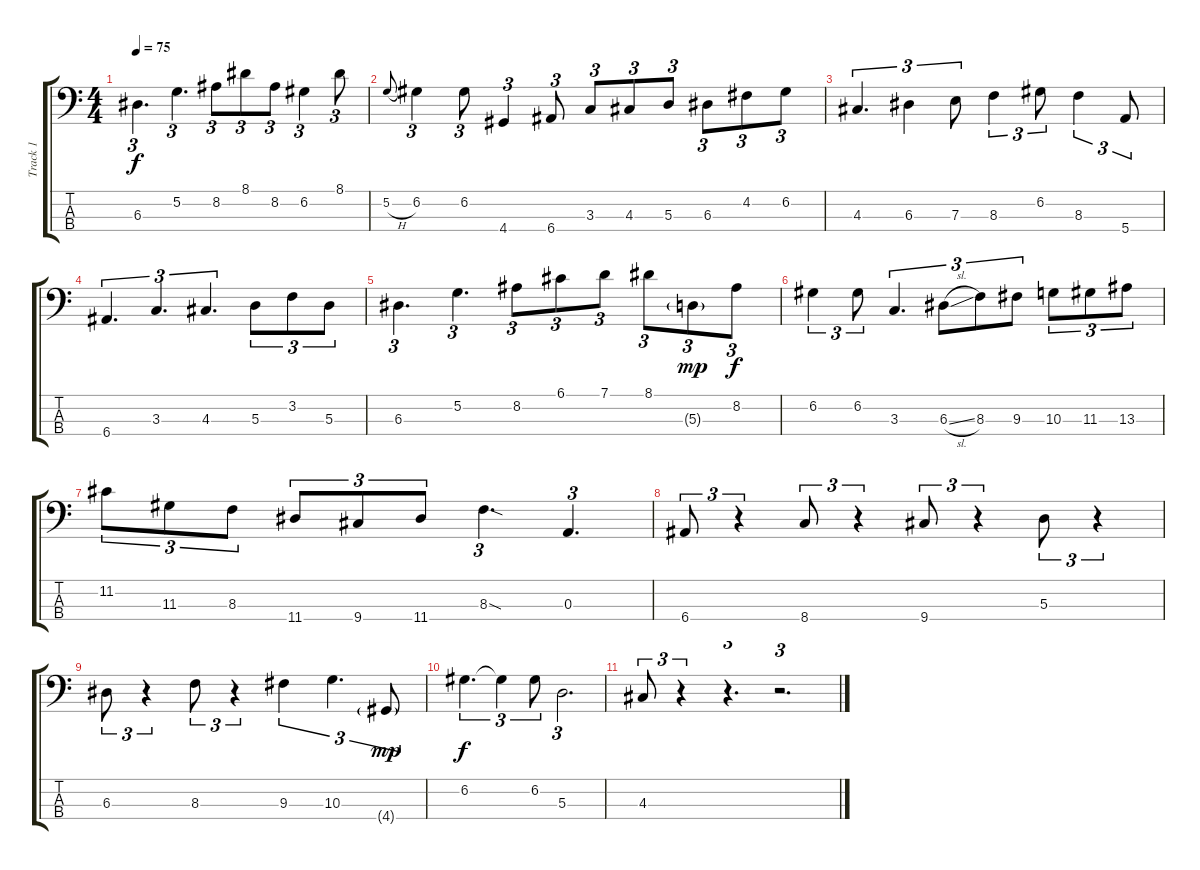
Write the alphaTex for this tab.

\track ("Track 1" "Track 1") {instrument electricbassfinger}
\staff {score tabs}
\tuning (G2 D2 A1 E1) {hide}
\ts (4 4)
\tempo 75
\clef f4
\ks c
6.3.4{d tu (3 2) dy f} 5.2.4{d tu (3 2)} 8.2.8{tu (3 2)} 8.1.8{tu (3 2)} 8.2.8{tu (3 2)} 6.2.4{tu (3 2)} 8.1.8{tu (3 2)} |
5.2{h}.8{gr onbeat} 6.2.4{tu (3 2)} 6.2.8{tu (3 2)} 4.4.4{tu (3 2)} 6.4.8{tu (3 2)} 3.3.8{tu (3 2)} 4.3.8{tu (3 2)} 5.3.8{tu (3 2)} 6.3.8{tu (3 2)} 4.2.8{tu (3 2)} 6.2.8{tu (3 2)} |
4.3.4{d tu (3 2)} 6.3.4{tu (3 2)} 7.3.8{tu (3 2)} 8.3.4{tu (3 2)} 6.2.8{tu (3 2)} 8.3.4{tu (3 2)} 5.4.8{tu (3 2)} |
6.4.4{d tu (3 2)} 3.3.4{d tu (3 2)} 4.3.4{d tu (3 2)} 5.3.8{tu (3 2)} 3.2.8{tu (3 2)} 5.3.8{tu (3 2)} |
6.3.4{d tu (3 2)} 5.2.4{d tu (3 2)} 8.2.8{tu (3 2)} 6.1.8{tu (3 2)} 7.1.8{tu (3 2)} 8.1.8{tu (3 2)} 5.3{g}.8{tu (3 2) dy mp} 8.2.8{tu (3 2) dy f} |
6.2.4{tu (3 2)} 6.2.8{tu (3 2)} 3.3.4{d tu (3 2)} 6.3{sl}.8{tu (3 2)} 8.3.8{tu (3 2)} 9.3.8{tu (3 2)} 10.3.8{tu (3 2)} 11.3.8{tu (3 2)} 13.3.8{tu (3 2)} |
11.2.8{tu (3 2)} 11.3.8{tu (3 2)} 8.3.8{tu (3 2)} 11.4.8{tu (3 2)} 9.4.8{tu (3 2)} 11.4.8{tu (3 2)} 8.3{sod}.4{d tu (3 2)} 0.3.4{d tu (3 2)} |
6.4.8{tu (3 2)} r.4{tu (3 2)} 8.4.8{tu (3 2)} r.4{tu (3 2)} 9.4.8{tu (3 2)} r.4{tu (3 2)} 5.3.8{tu (3 2)} r.4{tu (3 2)} |
6.3.8{tu (3 2)} r.4{tu (3 2)} 8.3.8{tu (3 2)} r.4{tu (3 2)} 9.3.4{tu (3 2)} 10.3.4{d tu (3 2)} 4.4{g}.8{tu (3 2) dy mp} |
6.2.4{d tu (3 2) dy f} 6.2{t}.4{tu (3 2)} 6.2.8{tu (3 2)} 5.3.2{d tu (3 2)} |
4.3.8{tu (3 2)} r.4{tu (3 2)} r.4{d tu (3 2)} r.2{d tu (3 2)}
